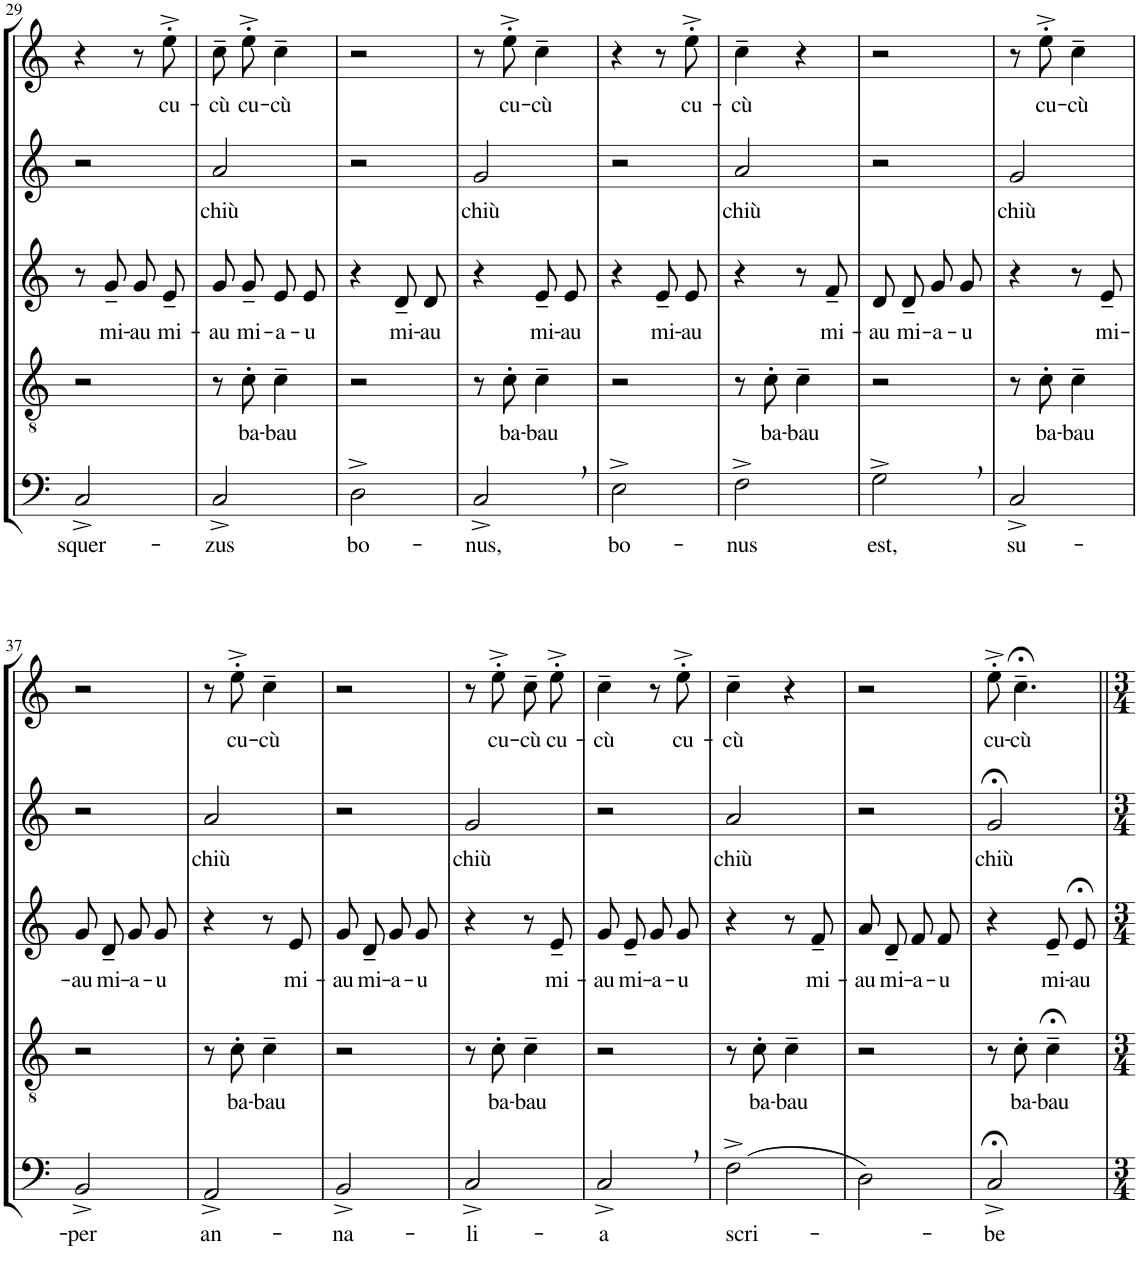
**kern	**text	**kern	**text	**kern	**text	**kern	**text	**kern	**text
*part5	*part5	*part4	*part4	*part3	*part3	*part2	*part2	*part1	*part1
*staff5	*staff5	*staff4	*staff4	*staff3	*staff3	*staff2	*staff2	*staff1	*staff1
*I"Bassi	*	*I"Tenori	*	*I"Contralti	*	*I"Soprani II	*	*I"Soprani I	*
!!LO:PB:g=z
*clefF4	*	*clefGv2	*	*clefG2	*	*clefG2	*	*clefG2	*
*	*	*	*	*	*	*Trd1c2	*	*Trd1c2	*
*k[]	*	*k[]	*	*k[]	*	*k[]	*	*k[]	*
*M2/4	*	*M2/4	*	*M2/4	*	*M2/4	*	*M2/4	*
=29	=29	=29	=29	=29	=29	=29	=29	=29	=29
!	!LO:LY:b	!	!	!	!	!	!	!	!
2C^/	squer-	2r	.	8r	.	2r	.	4r	.
!	!	!	!	!	!LO:LY:b	!	!	!	!
.	.	.	.	8g~/	mi-	.	.	.	.
!	!	!	!	!	!LO:LY:b	!	!	!	!
.	.	.	.	8g/L	-au	.	.	8r	.
!	!	!	!	!	!LO:LY:b	!	!	!	!LO:LY:b
.	.	.	.	8e~/J	mi-	.	.	8ee'^\	cu-
=30	=30	=30	=30	=30	=30	=30	=30	=30	=30
!	!LO:LY:b	!	!	!	!LO:LY:b	!	!LO:LY:b	!	!LO:LY:b
2C^/	-zus	8r	.	8g/L	-au	2a/	chiù	8cc~\L	-cù
!	!	!	!LO:LY:b	!	!LO:LY:b	!	!	!	!LO:LY:b
.	.	8c'\	ba-	8g~/J	mi-	.	.	8ee'^\J	cu-
!	!	!	!LO:LY:b	!	!LO:LY:b	!	!	!	!LO:LY:b
.	.	4c~\	-bau	8e/L	-a-	.	.	4cc~\	-cù
!	!	!	!	!	!LO:LY:b	!	!	!	!
.	.	.	.	8e/J	-u	.	.	.	.
=31	=31	=31	=31	=31	=31	=31	=31	=31	=31
!	!LO:LY:b	!	!	!	!	!	!	!	!
2D^\	bo-	2r	.	4r	.	2r	.	2r	.
!	!	!	!	!	!LO:LY:b	!	!	!	!
.	.	.	.	8d~/L	mi-	.	.	.	.
!	!	!	!	!	!LO:LY:b	!	!	!	!
.	.	.	.	8d/J	-au	.	.	.	.
=32	=32	=32	=32	=32	=32	=32	=32	=32	=32
!	!LO:LY:b	!	!	!	!	!	!LO:LY:b	!	!
2C^,/	-nus,	8r	.	4r	.	2g/	chiù	8r	.
!	!	!	!LO:LY:b	!	!	!	!	!	!LO:LY:b
.	.	8c'\	ba-	.	.	.	.	8ee'^\	cu-
!	!	!	!LO:LY:b	!	!LO:LY:b	!	!	!	!LO:LY:b
.	.	4c~\	-bau	8e~/L	mi-	.	.	4cc~\	-cù
!	!	!	!	!	!LO:LY:b	!	!	!	!
.	.	.	.	8e/J	-au	.	.	.	.
=33	=33	=33	=33	=33	=33	=33	=33	=33	=33
!	!LO:LY:b	!	!	!	!	!	!	!	!
2E^\	bo-	2r	.	4r	.	2r	.	4r	.
!	!	!	!	!	!LO:LY:b	!	!	!	!
.	.	.	.	8e~/L	mi-	.	.	8r	.
!	!	!	!	!	!LO:LY:b	!	!	!	!LO:LY:b
.	.	.	.	8e/J	-au	.	.	8ee'^\	cu-
=34	=34	=34	=34	=34	=34	=34	=34	=34	=34
!	!LO:LY:b	!	!	!	!	!	!LO:LY:b	!	!LO:LY:b
2F^\	-nus	8r	.	4r	.	2a/	chiù	4cc~\	-cù
!	!	!	!LO:LY:b	!	!	!	!	!	!
.	.	8c'\	ba-	.	.	.	.	.	.
!	!	!	!LO:LY:b	!	!	!	!	!	!
.	.	4c~\	-bau	8r	.	.	.	4r	.
!	!	!	!	!	!LO:LY:b	!	!	!	!
.	.	.	.	8f~/	mi-	.	.	.	.
=35	=35	=35	=35	=35	=35	=35	=35	=35	=35
!	!LO:LY:b	!	!	!	!LO:LY:b	!	!	!	!
2G^,\	est,	2r	.	8d/L	-au	2r	.	2r	.
!	!	!	!	!	!LO:LY:b	!	!	!	!
.	.	.	.	8d~/J	mi-	.	.	.	.
!	!	!	!	!	!LO:LY:b	!	!	!	!
.	.	.	.	8g/L	-a-	.	.	.	.
!	!	!	!	!	!LO:LY:b	!	!	!	!
.	.	.	.	8g/J	-u	.	.	.	.
=36	=36	=36	=36	=36	=36	=36	=36	=36	=36
!	!LO:LY:b	!	!	!	!	!	!LO:LY:b	!	!
2C^/	su-	8r	.	4r	.	2g/	chiù	8r	.
!	!	!	!LO:LY:b	!	!	!	!	!	!LO:LY:b
.	.	8c'\	ba-	.	.	.	.	8ee'^\	cu-
!	!	!	!LO:LY:b	!	!	!	!	!	!LO:LY:b
.	.	4c~\	-bau	8r	.	.	.	4cc~\	-cù
!	!	!	!	!	!LO:LY:b	!	!	!	!
.	.	.	.	8e~/	mi-	.	.	.	.
!!LO:LB:g=z
=37	=37	=37	=37	=37	=37	=37	=37	=37	=37
!	!LO:LY:b	!	!	!	!LO:LY:b	!	!	!	!
2BB^/	-per	2r	.	8g/L	-au	2r	.	2r	.
!	!	!	!	!	!LO:LY:b	!	!	!	!
.	.	.	.	8d~/J	mi-	.	.	.	.
!	!	!	!	!	!LO:LY:b	!	!	!	!
.	.	.	.	8g/L	-a-	.	.	.	.
!	!	!	!	!	!LO:LY:b	!	!	!	!
.	.	.	.	8g/J	-u	.	.	.	.
=38	=38	=38	=38	=38	=38	=38	=38	=38	=38
!	!LO:LY:b	!	!	!	!	!	!LO:LY:b	!	!
2AA^/	an-	8r	.	4r	.	2a/	chiù	8r	.
!	!	!	!LO:LY:b	!	!	!	!	!	!LO:LY:b
.	.	8c'\	ba-	.	.	.	.	8ee'^\	cu-
!	!	!	!LO:LY:b	!	!	!	!	!	!LO:LY:b
.	.	4c~\	-bau	8r	.	.	.	4cc~\	-cù
!	!	!	!	!	!LO:LY:b	!	!	!	!
.	.	.	.	8e/	mi-	.	.	.	.
=39	=39	=39	=39	=39	=39	=39	=39	=39	=39
!	!LO:LY:b	!	!	!	!LO:LY:b	!	!	!	!
2BB^/	-na-	2r	.	8g/L	-au	2r	.	2r	.
!	!	!	!	!	!LO:LY:b	!	!	!	!
.	.	.	.	8d~/J	mi-	.	.	.	.
!	!	!	!	!	!LO:LY:b	!	!	!	!
.	.	.	.	8g/L	-a-	.	.	.	.
!	!	!	!	!	!LO:LY:b	!	!	!	!
.	.	.	.	8g/J	-u	.	.	.	.
=40	=40	=40	=40	=40	=40	=40	=40	=40	=40
!	!LO:LY:b	!	!	!	!	!	!LO:LY:b	!	!
2C^/	-li-	8r	.	4r	.	2g/	chiù	8r	.
!	!	!	!LO:LY:b	!	!	!	!	!	!LO:LY:b
.	.	8c'\	ba-	.	.	.	.	8ee'^\	cu-
!	!	!	!LO:LY:b	!	!	!	!	!	!LO:LY:b
.	.	4c~\	-bau	8r	.	.	.	8cc~\L	-cù
!	!	!	!	!	!LO:LY:b	!	!	!	!LO:LY:b
.	.	.	.	8e~/	mi-	.	.	8ee'^\J	cu-
=41	=41	=41	=41	=41	=41	=41	=41	=41	=41
!	!LO:LY:b	!	!	!	!LO:LY:b	!	!	!	!LO:LY:b
2C^,/	-a	2r	.	8g/L	-au	2r	.	4cc~\	-cù
!	!	!	!	!	!LO:LY:b	!	!	!	!
.	.	.	.	8e~/J	mi-	.	.	.	.
!	!	!	!	!	!LO:LY:b	!	!	!	!
.	.	.	.	8g/L	-a-	.	.	8r	.
!	!	!	!	!	!LO:LY:b	!	!	!	!LO:LY:b
.	.	.	.	8g/J	-u	.	.	8ee'^\	cu-
=42	=42	=42	=42	=42	=42	=42	=42	=42	=42
!	!LO:LY:b	!	!	!	!	!	!LO:LY:b	!	!LO:LY:b
(2F^\	scri-	8r	.	4r	.	2a/	chiù	4cc~\	-cù
!	!	!	!LO:LY:b	!	!	!	!	!	!
.	.	8c'\	ba-	.	.	.	.	.	.
!	!	!	!LO:LY:b	!	!	!	!	!	!
.	.	4c~\	-bau	8r	.	.	.	4r	.
!	!	!	!	!	!LO:LY:b	!	!	!	!
.	.	.	.	8f~/	mi-	.	.	.	.
=43	=43	=43	=43	=43	=43	=43	=43	=43	=43
!	!	!	!	!	!LO:LY:b	!	!	!	!
2D\)	.	2r	.	8a/L	-au	2r	.	2r	.
!	!	!	!	!	!LO:LY:b	!	!	!	!
.	.	.	.	8d~/J	mi-	.	.	.	.
!	!	!	!	!	!LO:LY:b	!	!	!	!
.	.	.	.	8f/L	-a-	.	.	.	.
!	!	!	!	!	!LO:LY:b	!	!	!	!
.	.	.	.	8f/J	-u	.	.	.	.
=44	=44	=44	=44	=44	=44	=44	=44	=44	=44
!	!LO:LY:b	!	!	!	!	!	!LO:LY:b	!	!LO:LY:b
2C;<^/	-be	8r	.	4r	.	2g;</	chiù	8ee'^\	cu-
!	!	!	!LO:LY:b	!	!	!	!	!	!LO:LY:b
.	.	8c'\	ba-	.	.	.	.	4.cc;<~\	-cù
!	!	!	!LO:LY:b	!	!LO:LY:b	!	!	!	!
.	.	4c;<~\	-bau	8e~/L	mi-	.	.	.	.
!	!	!	!	!	!LO:LY:b	!	!	!	!
.	.	.	.	8e;</J	-au	.	.	.	.
=||	=||	=||	=||	=||	=||	=||	=||	=||	=||
*-	*-	*-	*-	*-	*-	*-	*-	*-	*-
